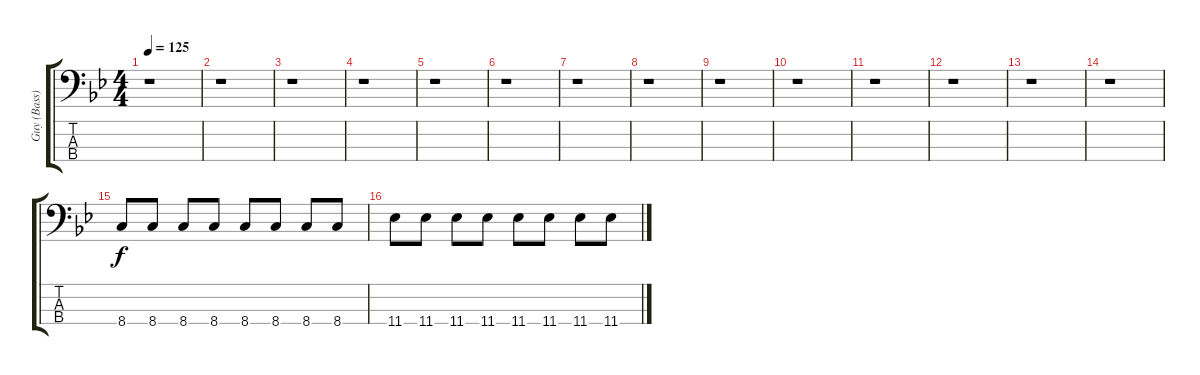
\track ("Guy (Bass)" "Guy (Bass)") {instrument electricbassfinger}
\staff {score tabs}
\tuning (G2 D2 A1 E1) {hide}
\ts (4 4)
\tempo 125
\clef f4
\ks bb
r.1{dy f} |
r.1 |
r.1 |
r.1 |
r.1 |
r.1 |
r.1 |
r.1 |
r.1 |
r.1 |
r.1 |
r.1 |
r.1 |
r.1 |
8.4.8 8.4.8 8.4.8 8.4.8 8.4.8 8.4.8 8.4.8 8.4.8 |
11.4.8 11.4.8 11.4.8 11.4.8 11.4.8 11.4.8 11.4.8 11.4.8
